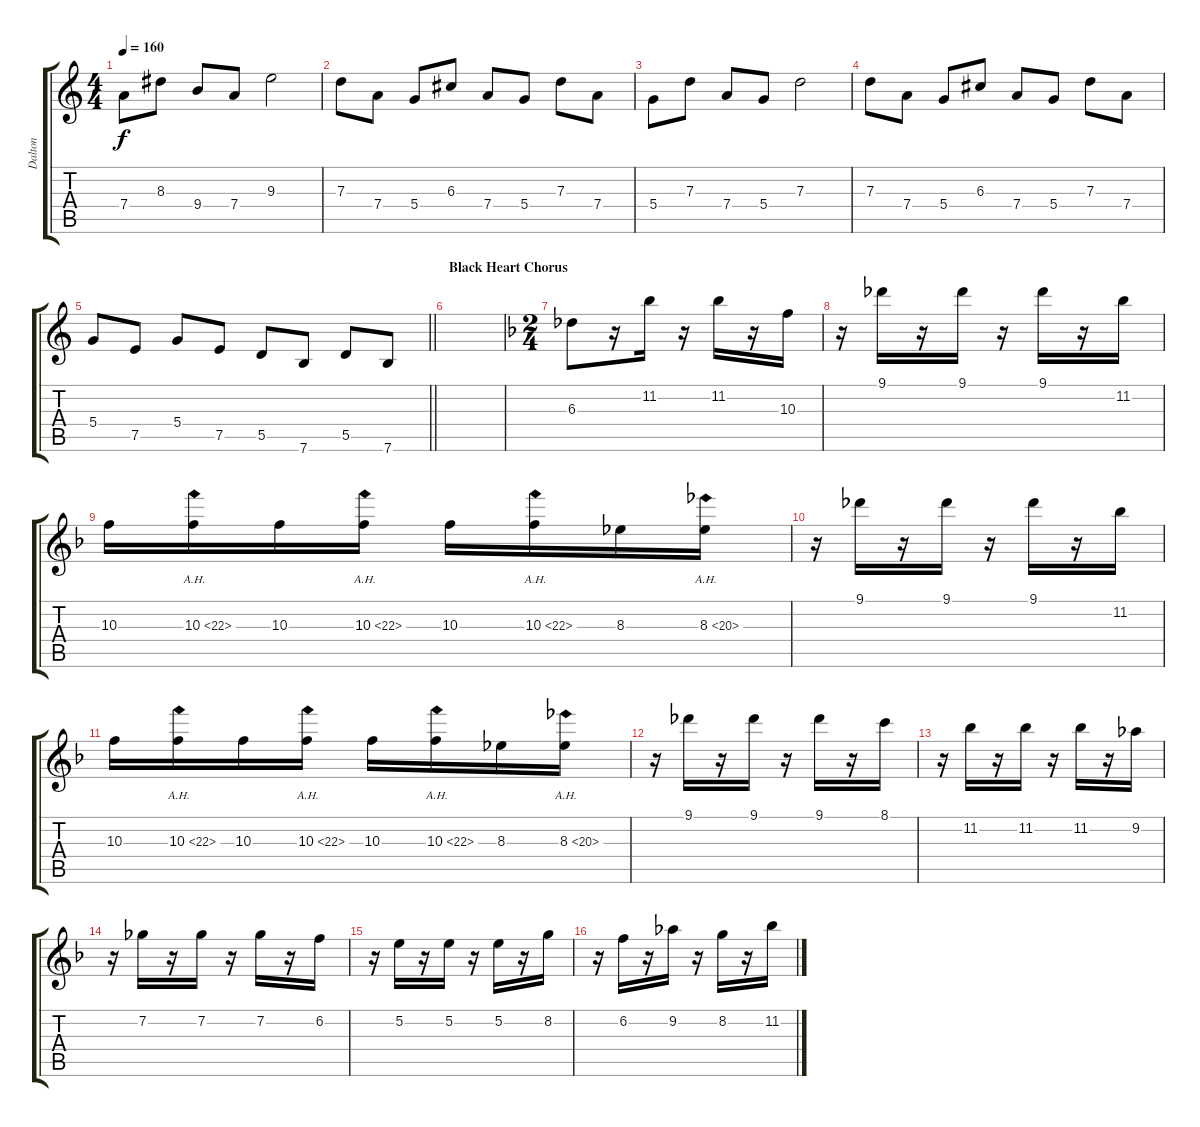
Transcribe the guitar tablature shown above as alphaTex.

\track ("Dalton" "Dalton") {instrument overdrivenguitar}
\staff {score tabs}
\tuning (E4 B3 G3 D3 A2 E2) {hide}
\ts (4 4)
\tempo 160
\clef g2
\ks c
7.4.8{dy f} 8.3.8 9.4.8 7.4.8 9.3.2 |
7.3.8 7.4.8 5.4.8 6.3.8 7.4.8 5.4.8 7.3.8 7.4.8 |
5.4.8 7.3.8 7.4.8 5.4.8 7.3.2 |
7.3.8 7.4.8 5.4.8 6.3.8 7.4.8 5.4.8 7.3.8 7.4.8 |
\barLineRight lightlight
5.4.8 7.5.8 5.4.8 7.5.8 5.5.8 7.6.8 5.5.8 7.6.8 |
\section ("" "Black Heart Chorus")
|
\ts (2 4)
\ks f
6.3.8 r.16 11.2.16 r.16 11.2.16 r.16 10.3.16 |
r.16 9.1.16 r.16 9.1.16 r.16 9.1.16 r.16 11.2.16 |
10.3.16 10.3{ah 12}.16 10.3.16 10.3{ah 12}.16 10.3.16 10.3{ah 12}.16 8.3.16 8.3{ah 12}.16 |
r.16 9.1.16 r.16 9.1.16 r.16 9.1.16 r.16 11.2.16 |
10.3.16 10.3{ah 12}.16 10.3.16 10.3{ah 12}.16 10.3.16 10.3{ah 12}.16 8.3.16 8.3{ah 12}.16 |
r.16 9.1.16 r.16 9.1.16 r.16 9.1.16 r.16 8.1.16 |
r.16 11.2.16 r.16 11.2.16 r.16 11.2.16 r.16 9.2.16 |
r.16 7.2.16 r.16 7.2.16 r.16 7.2.16 r.16 6.2.16 |
r.16 5.2.16 r.16 5.2.16 r.16 5.2.16 r.16 8.2.16 |
r.16 6.2.16 r.16 9.2.16 r.16 8.2.16 r.16 11.2.16
